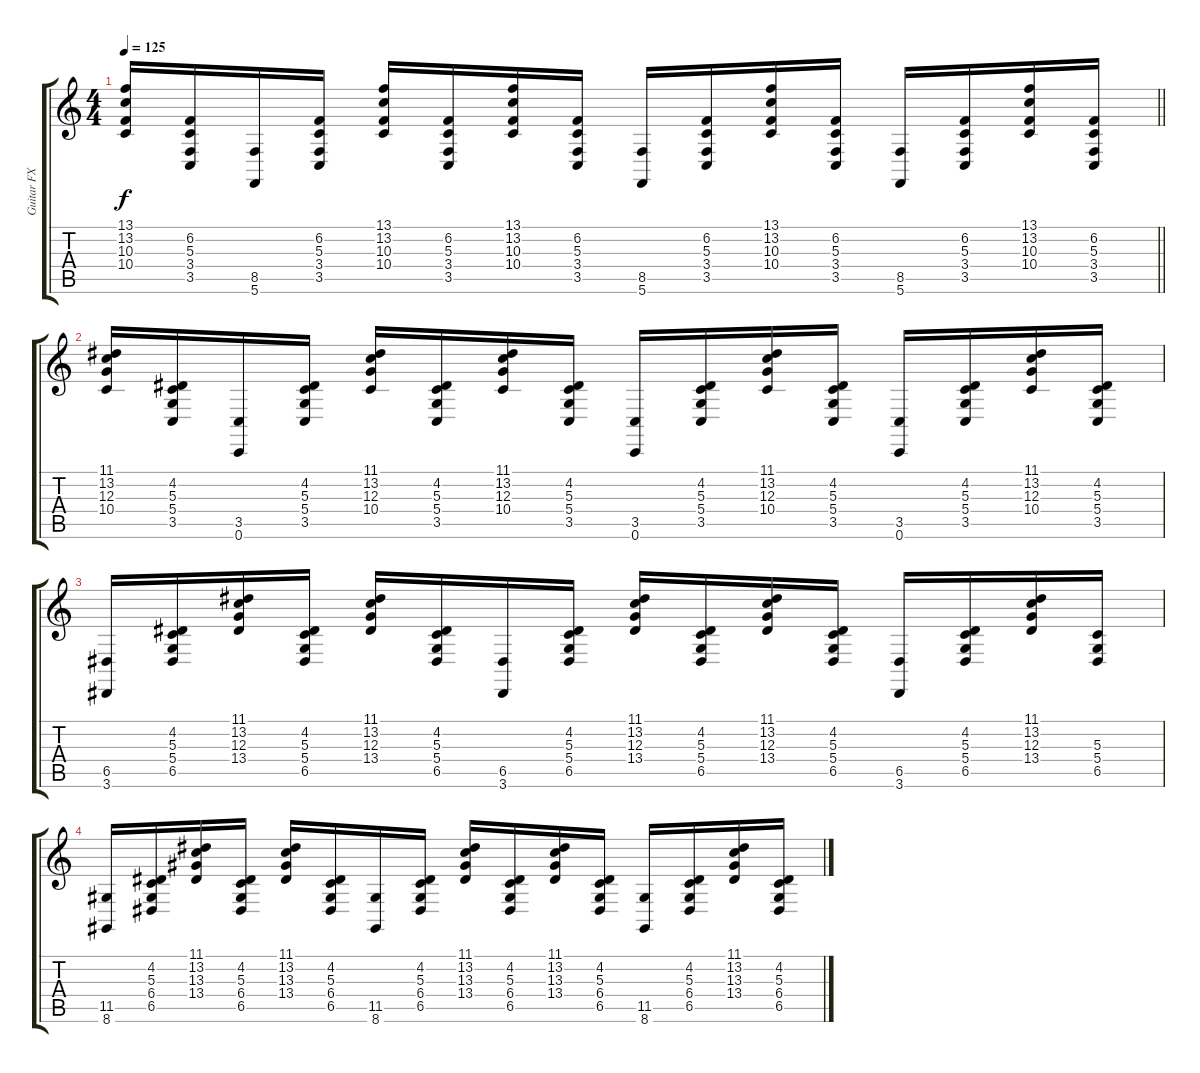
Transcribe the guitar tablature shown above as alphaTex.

\track ("Guitar FX" "Guitar FX") {instrument lead8bassandlead}
\staff {score tabs}
\tuning (E4 B3 G3 D3 A2 C2) {hide}
\ts (4 4)
\tempo 125
\clef g2
\barLineRight lightlight
\ks c
(13.1 13.2 10.3 10.4).16{dy f} (6.2 5.3 3.4 3.5).16 (8.5 5.6).16 (6.2 5.3 3.4 3.5).16 (13.1 13.2 10.3 10.4).16 (6.2 5.3 3.4 3.5).16 (13.1 13.2 10.3 10.4).16 (6.2 5.3 3.4 3.5).16 (8.5 5.6).16 (6.2 5.3 3.4 3.5).16 (13.1 13.2 10.3 10.4).16 (6.2 5.3 3.4 3.5).16 (8.5 5.6).16 (6.2 5.3 3.4 3.5).16 (13.1 13.2 10.3 10.4).16 (6.2 5.3 3.4 3.5).16 |
(11.1 13.2 12.3 10.4).16 (4.2 5.3 5.4 3.5).16 (3.5 0.6).16 (4.2 5.3 5.4 3.5).16 (11.1 13.2 12.3 10.4).16 (4.2 5.3 5.4 3.5).16 (11.1 13.2 12.3 10.4).16 (4.2 5.3 5.4 3.5).16 (3.5 0.6).16 (4.2 5.3 5.4 3.5).16 (11.1 13.2 12.3 10.4).16 (4.2 5.3 5.4 3.5).16 (3.5 0.6).16 (4.2 5.3 5.4 3.5).16 (11.1 13.2 12.3 10.4).16 (4.2 5.3 5.4 3.5).16 |
(6.5 3.6).16 (4.2 5.3 5.4 6.5).16 (11.1 13.2 12.3 13.4).16 (4.2 5.3 5.4 6.5).16 (11.1 13.2 12.3 13.4).16 (4.2 5.3 5.4 6.5).16 (6.5 3.6).16 (4.2 5.3 5.4 6.5).16 (11.1 13.2 12.3 13.4).16 (4.2 5.3 5.4 6.5).16 (11.1 13.2 12.3 13.4).16 (4.2 5.3 5.4 6.5).16 (6.5 3.6).16 (4.2 5.3 5.4 6.5).16 (11.1 13.2 12.3 13.4).16 (5.3 5.4 6.5).16 |
(11.5 8.6).16 (4.2 5.3 6.4 6.5).16 (11.1 13.2 13.3 13.4).16 (4.2 5.3 6.4 6.5).16 (11.1 13.2 13.3 13.4).16 (4.2 5.3 6.4 6.5).16 (11.5 8.6).16 (4.2 5.3 6.4 6.5).16 (11.1 13.2 13.3 13.4).16 (4.2 5.3 6.4 6.5).16 (11.1 13.2 13.3 13.4).16 (4.2 5.3 6.4 6.5).16 (11.5 8.6).16 (4.2 5.3 6.4 6.5).16 (11.1 13.2 13.3 13.4).16 (4.2 5.3 6.4 6.5).16
